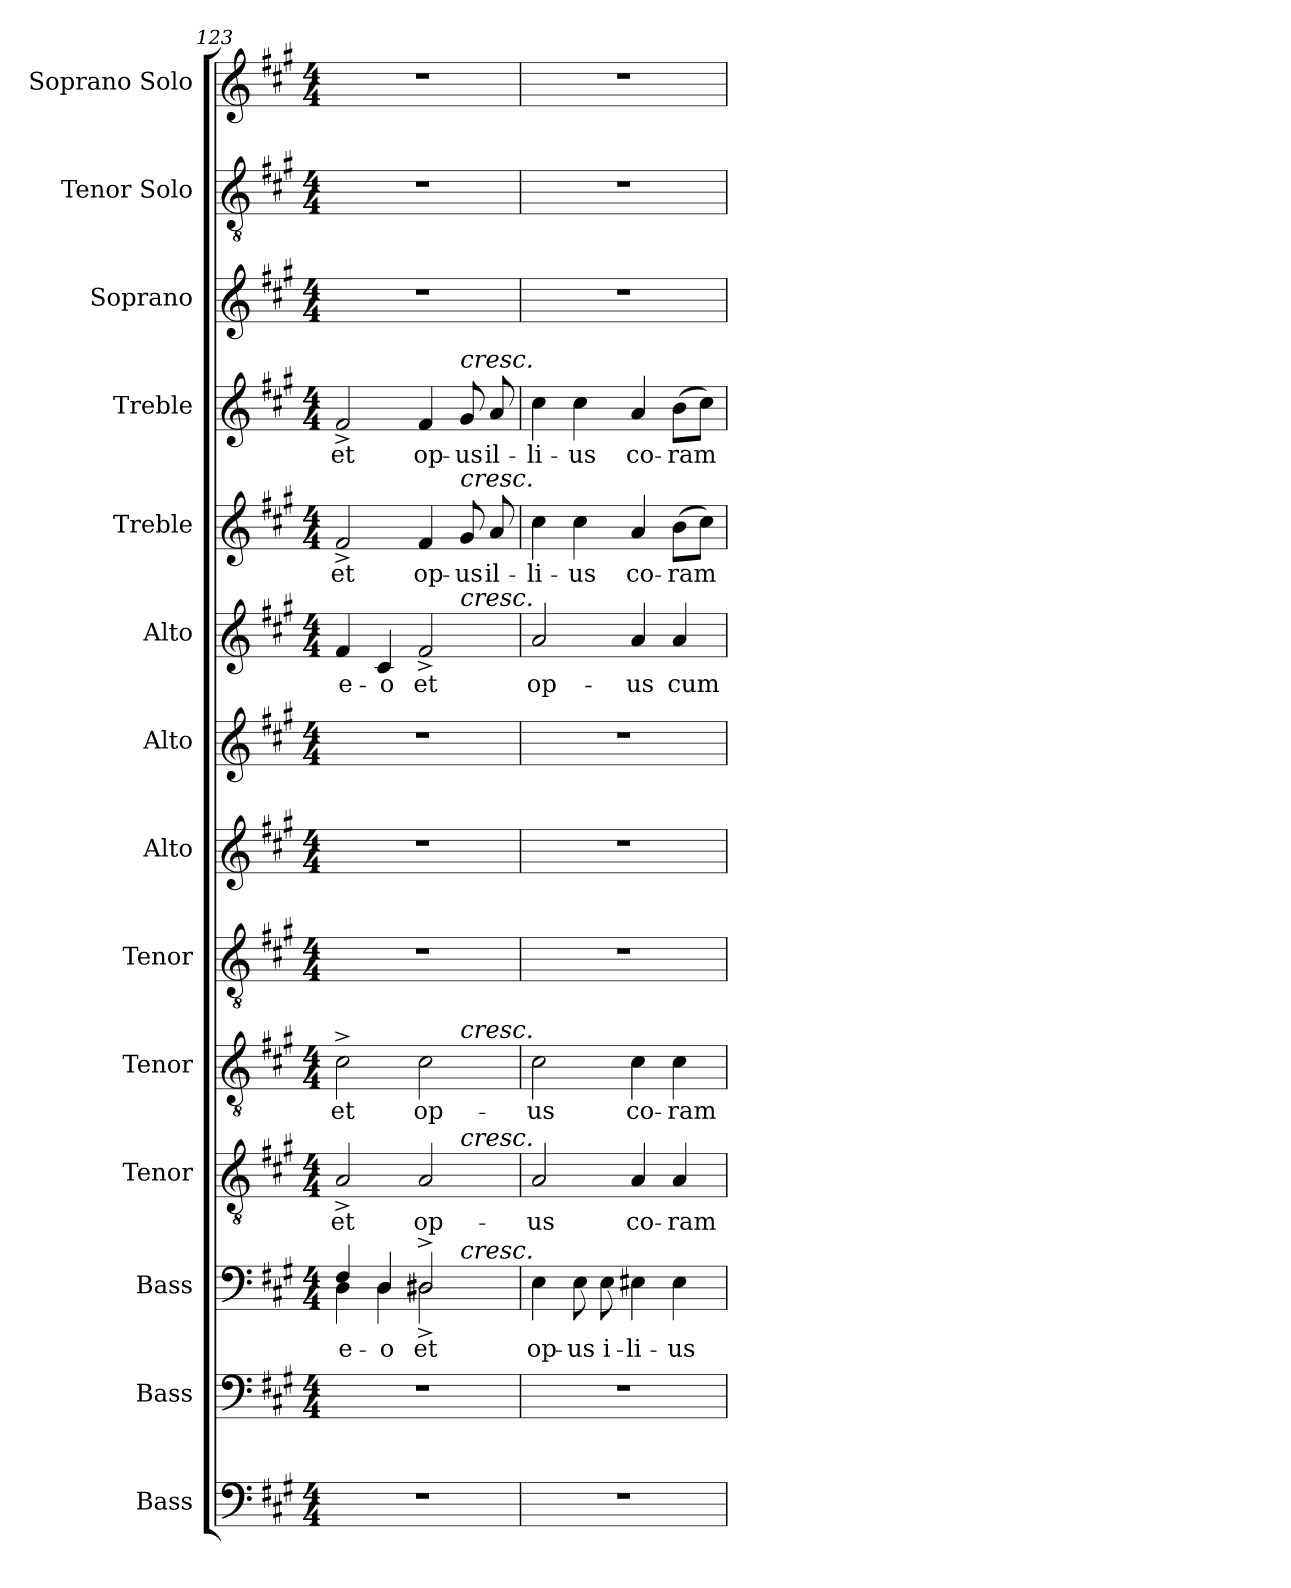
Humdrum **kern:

**kern	**kern	**kern	**text	**kern	**text	**kern	**text	**kern	**kern	**kern	**kern	**text	**kern	**text	**kern	**text	**kern	**kern	**kern
*part14	*part13	*part12	*part12	*part11	*part11	*part10	*part10	*part9	*part8	*part7	*part6	*part6	*part5	*part5	*part4	*part4	*part3	*part2	*part1
*staff14	*staff13	*staff12	*staff12	*staff11	*staff11	*staff10	*staff10	*staff9	*staff8	*staff7	*staff6	*staff6	*staff5	*staff5	*staff4	*staff4	*staff3	*staff2	*staff1
*I"Bass	*I"Bass	*I"Bass	*	*I"Tenor	*	*I"Tenor	*	*I"Tenor	*I"Alto	*I"Alto	*I"Alto	*	*I"Treble	*	*I"Treble	*	*I"Soprano	*I"Tenor Solo	*I"Soprano Solo
*I'B. 2.	*I'B. 1.	*I'B.	*	*I'T. 2.	*	*I'T. 1.	*	*I'T.	*I'A. 2.	*I'A. 1.	*I'A.	*	*	*	*	*	*I'S.	*I'T.  Solo	*I'S.  Solo
*clefF4	*clefF4	*clefF4	*	*clefGv2	*	*clefGv2	*	*clefGv2	*clefG2	*clefG2	*clefG2	*	*clefG2	*	*clefG2	*	*clefG2	*clefGv2	*clefG2
*	*	*	*	*ITrd7c12	*	*ITrd7c12	*	*ITrd7c12	*	*	*	*	*	*	*	*	*	*ITrd7c12	*
*k[f#c#g#]	*k[f#c#g#]	*k[f#c#g#]	*	*k[f#c#g#]	*	*k[f#c#g#]	*	*k[f#c#g#]	*k[f#c#g#]	*k[f#c#g#]	*k[f#c#g#]	*	*k[f#c#g#]	*	*k[f#c#g#]	*	*k[f#c#g#]	*k[f#c#g#]	*k[f#c#g#]
*f#:	*f#:	*f#:	*	*f#:	*	*f#:	*	*f#:	*f#:	*f#:	*f#:	*	*f#:	*	*f#:	*	*f#:	*f#:	*f#:
*M4/4	*M4/4	*M4/4	*	*M4/4	*	*M4/4	*	*M4/4	*M4/4	*M4/4	*M4/4	*	*M4/4	*	*M4/4	*	*M4/4	*M4/4	*M4/4
=123	=123	=123	=123	=123	=123	=123	=123	=123	=123	=123	=123	=123	=123	=123	=123	=123	=123	=123	=123
!	!	!	!LO:LY:b:color=#000000	!	!	!	!	!	!	!	!	!	!	!	!	!	!	!	!
*	*	*^	*	*	*	*	*	*	*	*	*	*	*	*	*	*	*	*	*
!	!	!	!	!	!	!LO:LY:b:color=#000000	!	!	!	!	!	!	!	!	!	!	!	!	!	!
!	!	!	!	!	!	!	!	!LO:LY:b:color=#000000	!	!	!	!	!	!	!	!	!	!	!	!
!	!	!	!	!	!	!	!	!	!	!	!	!	!LO:LY:b:color=#000000	!	!	!	!	!	!	!
!	!	!	!	!	!	!	!	!	!	!	!	!	!	!	!LO:LY:b:color=#000000	!	!	!	!	!
!	!	!	!	!	!	!	!	!	!	!	!	!	!	!	!	!	!LO:LY:b:color=#000000	!	!	!
*	*	*	*^	*	*^	*	*^	*	*	*	*	*^	*	*	*	*	*	*	*	*
1r	1r	4F#i/	4Di\	2.ryy	e-	2AA^i/	2.ryy	et	2C#^i\	2.ryy	et	1r	1r	1r	4f#i/	2.ryy	e-	2f#^i/	et	2f#^i/	et	1r	1r	1r
!	!	!	!	!	!LO:LY:b:color=#000000	!	!	!	!	!	!	!	!	!	!	!	!	!	!	!	!	!	!	!
!	!	!	!	!	!	!	!	!	!	!	!	!	!	!	!	!	!LO:LY:b:color=#000000	!	!	!	!	!	!	!
.	.	4Di/	4Di\	.	-o	.	.	.	.	.	.	.	.	.	4c#i/	.	-o	.	.	.	.	.	.	.
!	!	!	!	!	!LO:LY:b:color=#000000	!	!	!	!	!	!	!	!	!	!	!	!	!	!	!	!	!	!	!
!	!	!	!	!	!	!	!	!LO:LY:b:color=#000000	!	!	!	!	!	!	!	!	!	!	!	!	!	!	!	!
!	!	!	!	!	!	!	!	!	!	!	!LO:LY:b:color=#000000	!	!	!	!	!	!	!	!	!	!	!	!	!
!	!	!	!	!	!	!	!	!	!	!	!	!	!	!	!	!	!LO:LY:b:color=#000000	!	!	!	!	!	!	!
!	!	!	!	!	!	!	!	!	!	!	!	!	!	!	!	!	!	!	!LO:LY:b:color=#000000	!	!	!	!	!
!	!	!	!	!	!	!	!	!	!	!	!	!	!	!	!	!	!	!	!	!	!LO:LY:b:color=#000000	!	!	!
.	.	2D#X^i/	2D#^i\	.	et	2AAi/	.	op-	2C#i\	.	op-	.	.	.	2f#^i/	.	et	4f#i/	op-	4f#i/	op-	.	.	.
!	!	!	!	!	!	!	!	!	!	!	!	!	!	!	!	!	!	!	!LO:LY:b:color=#000000	!	!	!	!	!
!	!	!	!	!	!	!	!	!	!	!	!	!	!	!	!	!	!	!	!	!LO:TX:a:i:t=cresc.	!	!	!	!
!	!	!	!	!	!	!	!	!	!	!	!	!	!	!	!	!	!	!LO:TX:a:i:t=cresc.	!	!	!	!	!	!
!	!	!	!	!	!	!	!	!	!	!	!	!	!	!	!	!LO:TX:a:i:t=cresc.	!	!	!	!	!	!	!	!
!	!	!	!	!	!	!	!	!	!	!LO:TX:a:i:t=cresc.	!	!	!	!	!	!	!	!	!	!	!	!	!	!
!	!	!	!	!	!	!	!LO:TX:a:i:t=cresc.	!	!	!	!	!	!	!	!	!	!	!	!	!	!	!	!	!
!	!	!	!	!LO:TX:a:i:t=cresc.	!	!	!	!	!	!	!	!	!	!	!	!	!	!	!	!	!	!	!	!
!	!	!	!	!	!	!	!	!	!	!	!	!	!	!	!	!	!	!	!	!	!LO:LY:b:color=#000000	!	!	!
.	.	.	.	4ryy	.	.	4ryy	.	.	4ryy	.	.	.	.	.	4ryy	.	8g#i/	-us	8g#i/	-us	.	.	.
!	!	!	!	!	!	!	!	!	!	!	!	!	!	!	!	!	!	!	!LO:LY:b:color=#000000	!	!	!	!	!
!	!	!	!	!	!	!	!	!	!	!	!	!	!	!	!	!	!	!	!	!	!LO:LY:b:color=#000000	!	!	!
.	.	.	.	.	.	.	.	.	.	.	.	.	.	.	.	.	.	8ai/	il-	8ai/	il-	.	.	.
*	*	*v	*v	*v	*	*	*	*	*v	*v	*	*	*	*	*v	*v	*	*	*	*	*	*	*	*
*	*	*	*	*v	*v	*	*	*	*	*	*	*	*	*	*	*	*	*	*	*
=124	=124	=124	=124	=124	=124	=124	=124	=124	=124	=124	=124	=124	=124	=124	=124	=124	=124	=124	=124
*	*	*^	*	*^	*	*^	*	*	*	*	*^	*	*	*	*	*	*	*	*
*	*	*	*^	*	*	*	*	*	*	*	*	*	*	*	*	*	*	*	*	*	*	*	*
!	!	!	!	!	!LO:LY:b:color=#000000	!	!	!	!	!	!	!	!	!	!	!	!	!	!	!	!	!	!	!
*	*	*v	*v	*v	*	*	*	*	*v	*v	*	*	*	*	*v	*v	*	*	*	*	*	*	*	*
*	*	*	*	*v	*v	*	*	*	*	*	*	*	*	*	*	*	*	*	*	*
*	*	*^	*	*^	*	*^	*	*	*	*	*^	*	*	*	*	*	*	*	*
*	*	*	*^	*	*	*	*	*	*	*	*	*	*	*	*	*	*	*	*	*	*	*	*
!	!	!	!	!	!	!	!	!LO:LY:b:color=#000000	!	!	!	!	!	!	!	!	!	!	!	!	!	!	!	!
*	*	*v	*v	*v	*	*	*	*	*v	*v	*	*	*	*	*v	*v	*	*	*	*	*	*	*	*
*	*	*	*	*v	*v	*	*	*	*	*	*	*	*	*	*	*	*	*	*	*
*	*	*^	*	*^	*	*^	*	*	*	*	*^	*	*	*	*	*	*	*	*
*	*	*	*^	*	*	*	*	*	*	*	*	*	*	*	*	*	*	*	*	*	*	*	*
!	!	!	!	!	!	!	!	!	!	!	!LO:LY:b:color=#000000	!	!	!	!	!	!	!	!	!	!	!	!	!
*	*	*v	*v	*v	*	*	*	*	*v	*v	*	*	*	*	*v	*v	*	*	*	*	*	*	*	*
*	*	*	*	*v	*v	*	*	*	*	*	*	*	*	*	*	*	*	*	*	*
*	*	*^	*	*^	*	*^	*	*	*	*	*^	*	*	*	*	*	*	*	*
*	*	*	*^	*	*	*	*	*	*	*	*	*	*	*	*	*	*	*	*	*	*	*	*
!	!	!	!	!	!	!	!	!	!	!	!	!	!	!	!	!	!LO:LY:b:color=#000000	!	!	!	!	!	!	!
*	*	*v	*v	*v	*	*	*	*	*v	*v	*	*	*	*	*v	*v	*	*	*	*	*	*	*	*
*	*	*	*	*v	*v	*	*	*	*	*	*	*	*	*	*	*	*	*	*	*
*	*	*^	*	*^	*	*^	*	*	*	*	*^	*	*	*	*	*	*	*	*
*	*	*	*^	*	*	*	*	*	*	*	*	*	*	*	*	*	*	*	*	*	*	*	*
!	!	!	!	!	!	!	!	!	!	!	!	!	!	!	!	!	!	!	!LO:LY:b:color=#000000	!	!	!	!	!
*	*	*v	*v	*v	*	*	*	*	*v	*v	*	*	*	*	*v	*v	*	*	*	*	*	*	*	*
*	*	*	*	*v	*v	*	*	*	*	*	*	*	*	*	*	*	*	*	*	*
*	*	*^	*	*^	*	*^	*	*	*	*	*^	*	*	*	*	*	*	*	*
*	*	*	*^	*	*	*	*	*	*	*	*	*	*	*	*	*	*	*	*	*	*	*	*
!	!	!	!	!	!	!	!	!	!	!	!	!	!	!	!	!	!	!	!	!	!LO:LY:b:color=#000000	!	!	!
*	*	*v	*v	*v	*	*	*	*	*v	*v	*	*	*	*	*v	*v	*	*	*	*	*	*	*	*
*	*	*	*	*v	*v	*	*	*	*	*	*	*	*	*	*	*	*	*	*	*
1r	1r	4Ei\	op-	2AAi/	-us	2C#i\	-us	1r	1r	1r	2ai/	op-	4cc#i\	-li-	4cc#i\	-li-	1r	1r	1r
!	!	!	!LO:LY:b:color=#000000	!	!	!	!	!	!	!	!	!	!	!	!	!	!	!	!
!	!	!	!	!	!	!	!	!	!	!	!	!	!	!LO:LY:b:color=#000000	!	!	!	!	!
!	!	!	!	!	!	!	!	!	!	!	!	!	!	!	!	!LO:LY:b:color=#000000	!	!	!
.	.	8Ei\	-us	.	.	.	.	.	.	.	.	.	4cc#i\	-us	4cc#i\	-us	.	.	.
!	!	!	!LO:LY:b:color=#000000	!	!	!	!	!	!	!	!	!	!	!	!	!	!	!	!
.	.	8Ei\	i-	.	.	.	.	.	.	.	.	.	.	.	.	.	.	.	.
!	!	!	!LO:LY:b:color=#000000	!	!	!	!	!	!	!	!	!	!	!	!	!	!	!	!
!	!	!	!	!	!LO:LY:b:color=#000000	!	!	!	!	!	!	!	!	!	!	!	!	!	!
!	!	!	!	!	!	!	!LO:LY:b:color=#000000	!	!	!	!	!	!	!	!	!	!	!	!
!	!	!	!	!	!	!	!	!	!	!	!	!LO:LY:b:color=#000000	!	!	!	!	!	!	!
!	!	!	!	!	!	!	!	!	!	!	!	!	!	!LO:LY:b:color=#000000	!	!	!	!	!
!	!	!	!	!	!	!	!	!	!	!	!	!	!	!	!	!LO:LY:b:color=#000000	!	!	!
.	.	4E#Xi\	-li-	4AAi/	co-	4C#i\	co-	.	.	.	4ai/	-us	4ai/	co-	4ai/	co-	.	.	.
!	!	!	!LO:LY:b:color=#000000	!	!	!	!	!	!	!	!	!	!	!	!	!	!	!	!
!	!	!	!	!	!LO:LY:b:color=#000000	!	!	!	!	!	!	!	!	!	!	!	!	!	!
!	!	!	!	!	!	!	!LO:LY:b:color=#000000	!	!	!	!	!	!	!	!	!	!	!	!
!	!	!	!	!	!	!	!	!	!	!	!	!LO:LY:b:color=#000000	!	!	!	!	!	!	!
!	!	!	!	!	!	!	!	!	!	!	!	!	!	!LO:LY:b:color=#000000	!	!	!	!	!
!	!	!	!	!	!	!	!	!	!	!	!	!	!	!	!	!LO:LY:b:color=#000000	!	!	!
.	.	4E#i\	-us	4AAi/	-ram	4C#i\	-ram	.	.	.	4ai/	cum	(8bi\L	-ram	(8bi\L	-ram	.	.	.
.	.	.	.	.	.	.	.	.	.	.	.	.	8cc#i\J)	.	8cc#i\J)	.	.	.	.
=	=	=	=	=	=	=	=	=	=	=	=	=	=	=	=	=	=	=	=
*-	*-	*-	*-	*-	*-	*-	*-	*-	*-	*-	*-	*-	*-	*-	*-	*-	*-	*-	*-
